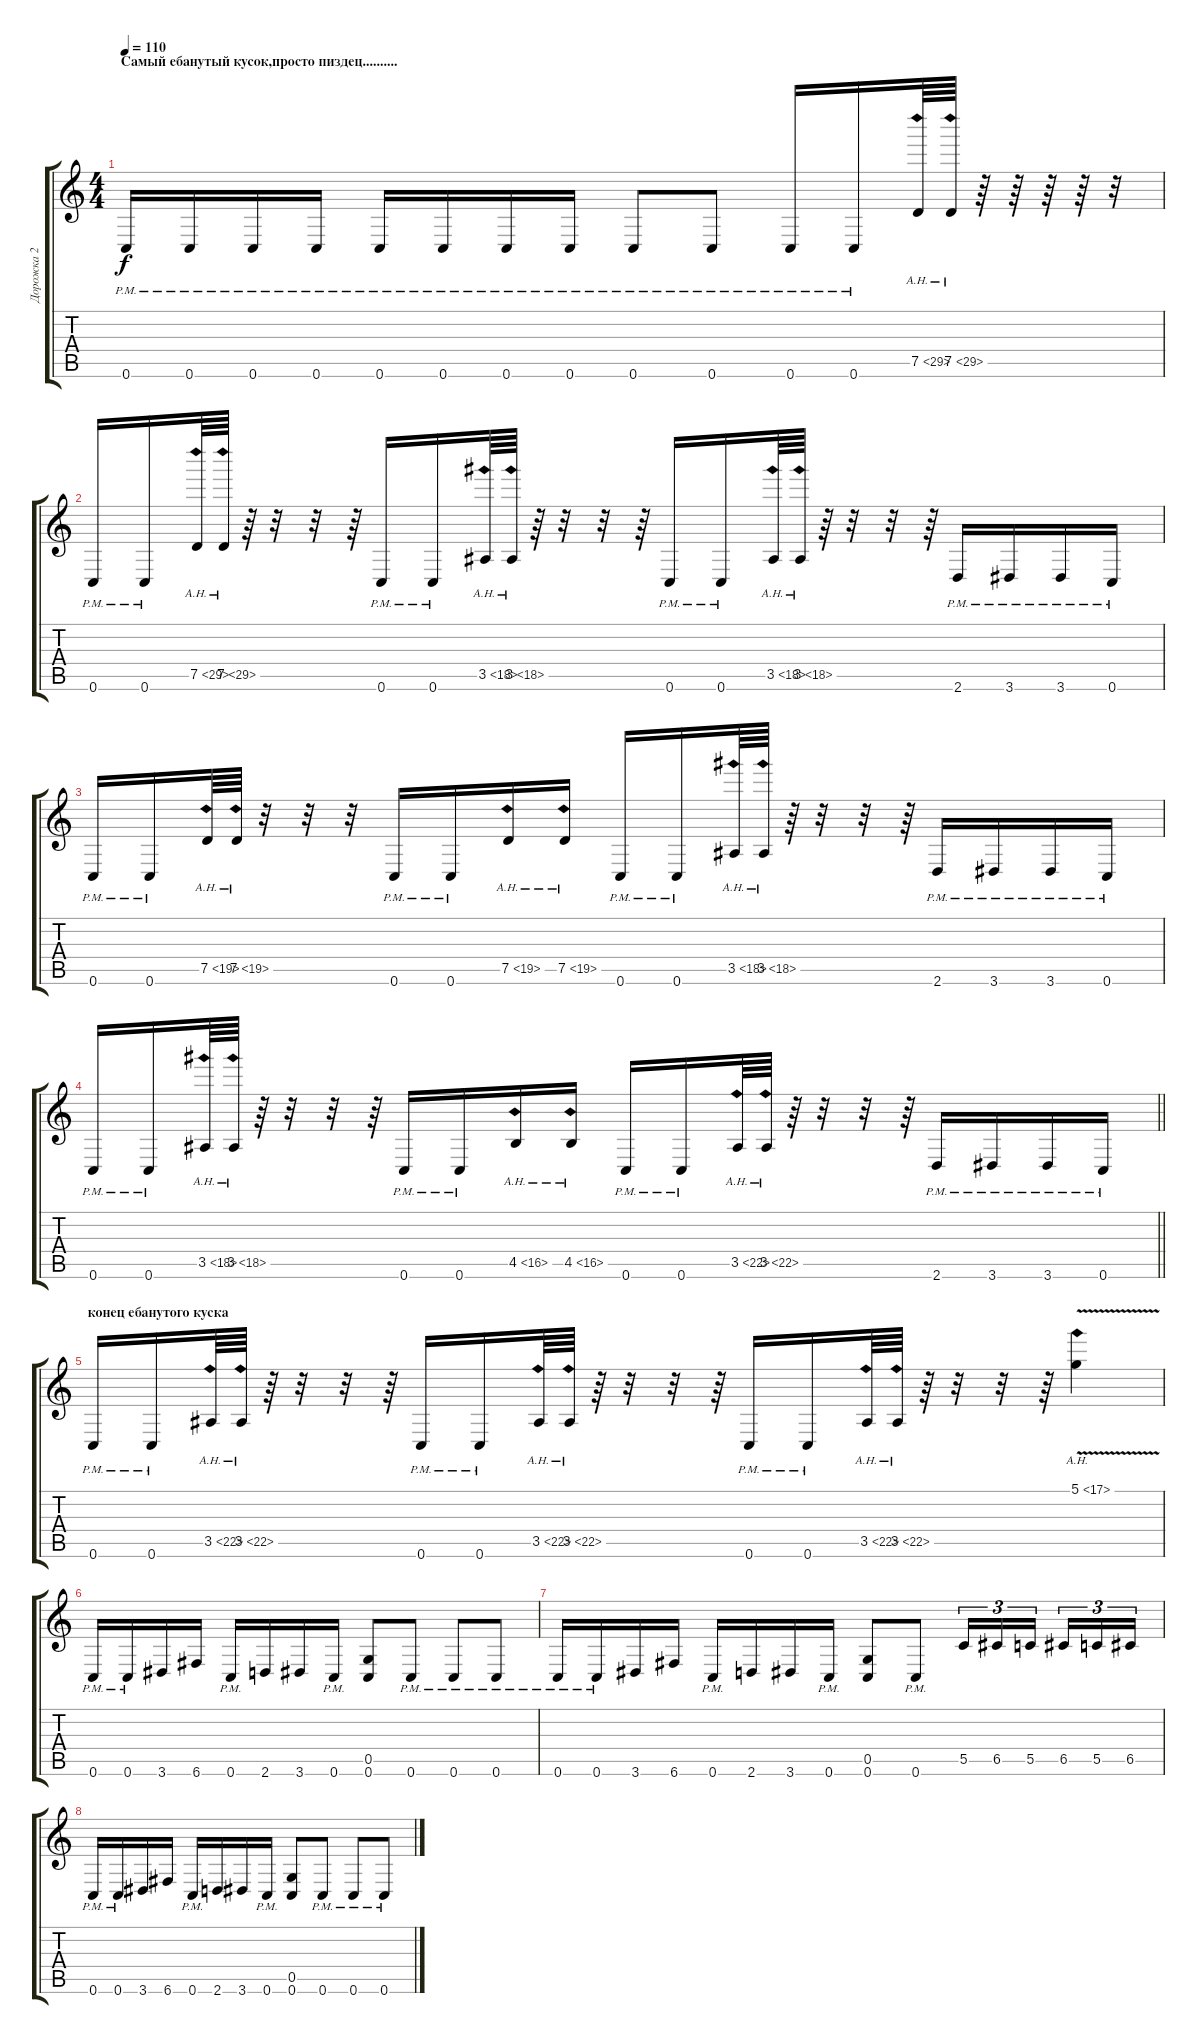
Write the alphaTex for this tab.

\track ("Дорожка 2" "Дорожка 2") {instrument overdrivenguitar}
\staff {score tabs}
\tuning (D4 A3 F3 C3 G2 C2) {hide}
\ts (4 4)
\section ("" "Самый ебанутый кусок,просто пиздец..........")
\tempo 110
\clef g2
\ks c
0.6{pm}.16{dy f} 0.6{pm}.16 0.6{pm}.16 0.6{pm}.16 0.6{pm}.16 0.6{pm}.16 0.6{pm}.16 0.6{pm}.16 0.6{pm}.8 0.6{pm}.8 0.6{pm}.16 0.6{pm}.16 7.5{ah 22}.64 7.5{ah 22}.64 r.64 r.64 r.64 r.64 r.32 |
0.6{pm}.16 0.6{pm}.16 7.5{ah 22}.64 7.5{ah 22}.64 r.64 r.32 r.32 r.64 0.6{pm}.16 0.6{pm}.16 3.5{ah 15}.64 3.5{ah 15}.64 r.64 r.32 r.32 r.64 0.6{pm}.16 0.6{pm}.16 3.5{ah 15}.64 3.5{ah 15}.64 r.64 r.32 r.32 r.64 2.6{pm}.16 3.6{pm}.16 3.6{pm}.16 0.6{pm}.16 |
0.6{pm}.16 0.6{pm}.16 7.5{ah 12}.64 7.5{ah 12}.64 r.32 r.32 r.32 0.6{pm}.16 0.6{pm}.16 7.5{ah 12}.16 7.5{ah 12}.16 0.6{pm}.16 0.6{pm}.16 3.5{ah 15}.64 3.5{ah 15}.64 r.64 r.32 r.32 r.64 2.6{pm}.16 3.6{pm}.16 3.6{pm}.16 0.6{pm}.16 |
\barLineRight lightlight
0.6{pm}.16 0.6{pm}.16 3.5{ah 15}.64 3.5{ah 15}.64 r.64 r.32 r.32 r.64 0.6{pm}.16 0.6{pm}.16 4.5{ah 12}.16 4.5{ah 12}.16 0.6{pm}.16 0.6{pm}.16 3.5{ah 19}.64 3.5{ah 19}.64 r.64 r.32 r.32 r.64 2.6{pm}.16 3.6{pm}.16 3.6{pm}.16 0.6{pm}.16 |
\section ("" "конец ебанутого куска")
0.6{pm}.16 0.6{pm}.16 3.5{ah 19}.64 3.5{ah 19}.64 r.64 r.32 r.32 r.64 0.6{pm}.16 0.6{pm}.16 3.5{ah 19}.64 3.5{ah 19}.64 r.64 r.32 r.32 r.64 0.6{pm}.16 0.6{pm}.16 3.5{ah 19}.64 3.5{ah 19}.64 r.64 r.32 r.32 r.64 5.1{ah 12 v}.4 |
0.6{pm}.16 0.6{pm}.16 3.6.16 6.6.16 0.6{pm}.16 2.6.16 3.6.16 0.6{pm}.16 (0.5 0.6).8 0.6{pm}.8 0.6{pm}.8 0.6{pm}.8 |
0.6{pm}.16 0.6{pm}.16 3.6.16 6.6.16 0.6{pm}.16 2.6.16 3.6.16 0.6{pm}.16 (0.5 0.6).8 0.6{pm}.8 5.5.16{tu (3 2)} 6.5.16{tu (3 2)} 5.5.16{tu (3 2) beam splitsecondary} 6.5.16{tu (3 2)} 5.5.16{tu (3 2)} 6.5.16{tu (3 2)} |
0.6{pm}.16 0.6{pm}.16 3.6.16 6.6.16 0.6{pm}.16 2.6.16 3.6.16 0.6{pm}.16 (0.5 0.6).8 0.6{pm}.8 0.6{pm}.8 0.6{pm}.8
